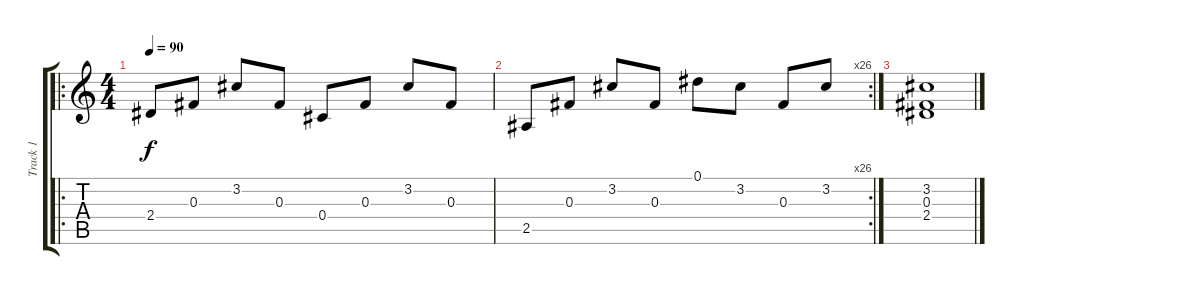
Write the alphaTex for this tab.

\track ("Track 1" "Track 1") {instrument acousticguitarsteel}
\staff {score tabs}
\tuning (Eb4 Bb3 Gb3 Db3 Ab2 Eb2) {hide}
\ro
\ts (4 4)
\tempo 90
\clef g2
\ks c
2.4.8{dy f} 0.3.8 3.2.8 0.3.8 0.4.8 0.3.8 3.2.8 0.3.8 |
\rc 26
2.5.8 0.3.8 3.2.8 0.3.8 0.1.8 3.2.8 0.3.8 3.2.8 |
(3.2 0.3 2.4).1
